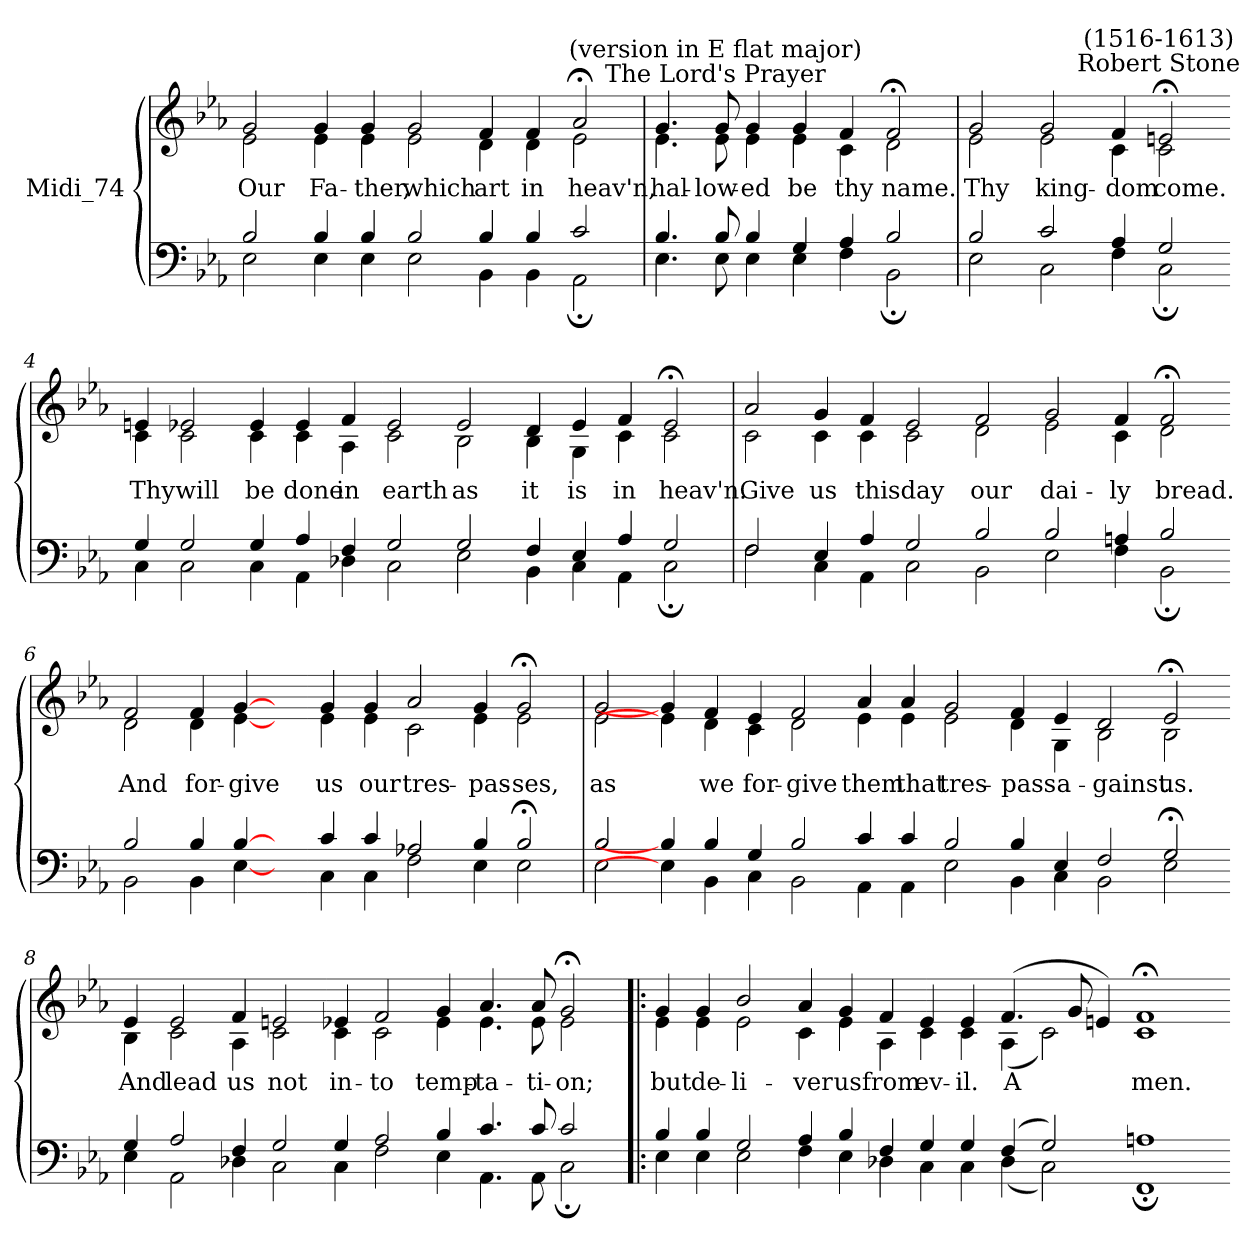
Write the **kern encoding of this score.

**kern	**kern	**text
*part2	*part1	*part1
*staff2	*staff1	*staff1
*I"Midi_74	*I"Midi_74	*
*clefF4	*clefG2	*
*k[b-e-a-]	*k[b-e-a-]	*
*E-:	*E-:	*
=1	=1	=1
*^	*	*
!	!	!	!LO:LY:b
*	*	*^	*
2B-/	2E-\	2g/	2e-\	Our
!	!	!	!	!LO:LY:b
4B-/	4E-\	4g/	4e-\	Fa-
!	!	!	!	!LO:LY:b
4B-/	4E-\	4g/	4e-\	-ther,
!	!	!	!	!LO:LY:b
2B-/	2E-\	2g/	2e-\	which
!	!	!	!	!LO:LY:b
4B-/	4BB-\	4f/	4d\	art
!	!	!	!	!LO:LY:b
4B-/	4BB-\	4f/	4d\	in
!	!	!	!	!LO:LY:b
2c/	2AA-;\	2a-;</	2e-\	heav'n,
=2	=2	=2	=2	=2
!	!	!	!	!LO:LY:b
4.B-/	4.E-\	4.g/	4.e-\	hal-
!	!	!LO:TX:a:cj:t=The Lord's Prayer	!	!
!	!	!LO:TX:a:cj:t=(version in E flat major)	!	!
!	!	!	!	!LO:LY:b
8B-/	8E-\	8g/	8e-\	-low-
!	!	!	!	!LO:LY:b
4B-/	4E-\	4g/	4e-\	-ed
!	!	!	!	!LO:LY:b
4G/	4E-\	4g/	4e-\	be
!	!	!	!	!LO:LY:b
4A-/	4F\	4f/	4c\	thy
!	!	!	!	!LO:LY:b
2B-/	2BB-;\	2f;</	2d\	name.
=3	=3	=3	=3	=3
!	!	!	!	!LO:LY:b
2B-/	2E-\	2g/	2e-\	Thy
!	!	!	!	!LO:LY:b
2c/	2C\	2g/	2e-\	king-
!	!	!	!	!LO:LY:b
4A-/	4F\	4f/	4c\	-dom
!	!	!LO:TX:a:cj:t=Robert Stone	!	!
!	!	!LO:TX:a:cj:t=(1516-1613)	!	!
!	!	!	!	!LO:LY:b
2G/	2C;\	2en;</	2c\	come.
!!LO:LB:g=z	!!
=4-	=4-	=4-	=4-	=4-
!	!	!	!	!LO:LY:b
4G/	4C\	4en/	4c\	Thy
!	!	!	!	!LO:LY:b
2G/	2C\	2e-X/	2c\	will
!	!	!	!	!LO:LY:b
4G/	4C\	4e-/	4c\	be
!	!	!	!	!LO:LY:b
4A-/	4AA-\	4e-/	4c\	done
!	!	!	!	!LO:LY:b
4F/	4D-X\	4f/	4A-\	in
!	!	!	!	!LO:LY:b
2G/	2C\	2e-/	2c\	earth
!	!	!	!	!LO:LY:b
2G/	2E-\	2e-/	2B-\	as
!	!	!	!	!LO:LY:b
4F/	4BB-\	4d/	4B-\	it
!	!	!	!	!LO:LY:b
4E-/	4C\	4e-/	4G\	is
!	!	!	!	!LO:LY:b
4A-/	4AA-\	4f/	4c\	in
!	!	!	!	!LO:LY:b
2G/	2C;\	2e-;</	2c\	heav'n.
=5	=5	=5	=5	=5
!	!	!	!	!LO:LY:b
2F/	2F\	2a-/	2c\	Give
!	!	!	!	!LO:LY:b
4E-/	4C\	4g/	4c\	us
!	!	!	!	!LO:LY:b
4A-/	4AA-\	4f/	4c\	this
!	!	!	!	!LO:LY:b
2G/	2C\	2e-/	2c\	day
!	!	!	!	!LO:LY:b
2B-/	2BB-\	2f/	2d\	our
!	!	!	!	!LO:LY:b
2B-/	2E-\	2g/	2e-\	dai-
!	!	!	!	!LO:LY:b
4An/	4F\	4f/	4c\	-ly
!	!	!	!	!LO:LY:b
2B-/	2BB-;\	2f;</	2d\	bread.
!!LO:LB:g=z	!!
=6-	=6-	=6-	=6-	=6-
!	!	!	!	!LO:LY:b
2B-/	2BB-\	2f/	2d\	And
!	!	!	!	!LO:LY:b
4B-/	4BB-\	4f/	4d\	for-
!	!	!	!	!LO:LY:b
[4B-/	[4E-\	[4g/	[4e-\	-give
4ryy	4ryy	4ryy	4ryy	.
!	!	!	!	!LO:LY:b
4c/	4C\	4g/	4e-\	us
!	!	!	!	!LO:LY:b
4c/	4C\	4g/	4e-\	our
!	!	!	!	!LO:LY:b
2A-/	2F\	2a-/	2c\	tres-
!	!	!	!	!LO:LY:b
4B-/	4E-\	4g/	4e-\	-pas-
!	!	!	!	!LO:LY:b
2B-;/	2E-\	2g;</	2e-\	-ses,
=7	=7	=7	=7	=7
!	!	!	!	!LO:LY:b
2B-/	2E-\	2g/	2e-\	as
4B-/]	4E-\]	4g/]	4e-\]	.
!	!	!	!	!LO:LY:b
4B-/	4BB-\	4f/	4d\	we
!	!	!	!	!LO:LY:b
4G/	4C\	4e-/	4c\	for-
!	!	!	!	!LO:LY:b
2B-/	2BB-\	2f/	2d\	-give
!	!	!	!	!LO:LY:b
4c/	4AA-\	4a-/	4e-\	them
!	!	!	!	!LO:LY:b
4c/	4AA-\	4a-/	4e-\	that
!	!	!	!	!LO:LY:b
2B-/	2E-\	2g/	2e-\	tres-
!	!	!	!	!LO:LY:b
4B-/	4BB-\	4f/	4d\	-pass
!	!	!	!	!LO:LY:b
4E-/	4C\	4e-/	4G\	a-
!	!	!	!	!LO:LY:b
2F/	2BB-\	2d/	2B-\	-gainst
!	!	!	!	!LO:LY:b
2G;/	2E-\	2e-;</	2B-\	us.
!!LO:LB:g=z	!!
=8-	=8-	=8-	=8-	=8-
!	!	!	!	!LO:LY:b
4G/	4E-\	4e-/	4B-\	And
!	!	!	!	!LO:LY:b
2A-/	2AA-\	2e-/	2c\	lead
!	!	!	!	!LO:LY:b
4F/	4D-X\	4f/	4A-\	us
!	!	!	!	!LO:LY:b
2G/	2C\	2en/	2c\	not
!	!	!	!	!LO:LY:b
4G/	4C\	4e-X/	4c\	in-
!	!	!	!	!LO:LY:b
2A-/	2F\	2f/	2c\	-to
!	!	!	!	!LO:LY:b
4B-/	4E-\	4g/	4e-\	temp-
!	!	!	!	!LO:LY:b
4.c/	4.AA-\	4.a-/	4.e-\	-ta-
!	!	!	!	!LO:LY:b
8c/	8AA-\	8a-/	8e-\	-ti-
!	!	!	!	!LO:LY:b
2c/	2C;\	2g;</	2e-\	-on;
=9!|:	=9!|:	=9!|:	=9!|:	=9!|:
!	!	!	!	!LO:LY:b
4B-/	4E-\	4g/	4e-\	but
!	!	!	!	!LO:LY:b
4B-/	4E-\	4g/	4e-\	de-
!	!	!	!	!LO:LY:b
2G/	2E-\	2b-/	2e-\	-li-
!	!	!	!	!LO:LY:b
4A-/	4F\	4a-/	4c\	-ver
!	!	!	!	!LO:LY:b
4B-/	4E-\	4g/	4e-\	us
!	!	!	!	!LO:LY:b
4F/	4D-X\	4f/	4A-\	from
!	!	!	!	!LO:LY:b
4G/	4C\	4e-/	4c\	ev-
!	!	!	!	!LO:LY:b
4G/	4C\	4e-/	4c\	-il.
!	!	!	!	!LO:LY:b
(>4F/	(<4D-\	(>4.f/	(<4A-\	A
2G/)	2C\)	.	2c\)	.
.	.	8g/	.	.
.	.	4en/)	.	.
!	!	!	!	!LO:LY:b
1An/	1FF;\	1f;</	1c\	men.
*v	*v	*	*	*
*	*v	*v	*
=-	=-	=-
*-	*-	*-
